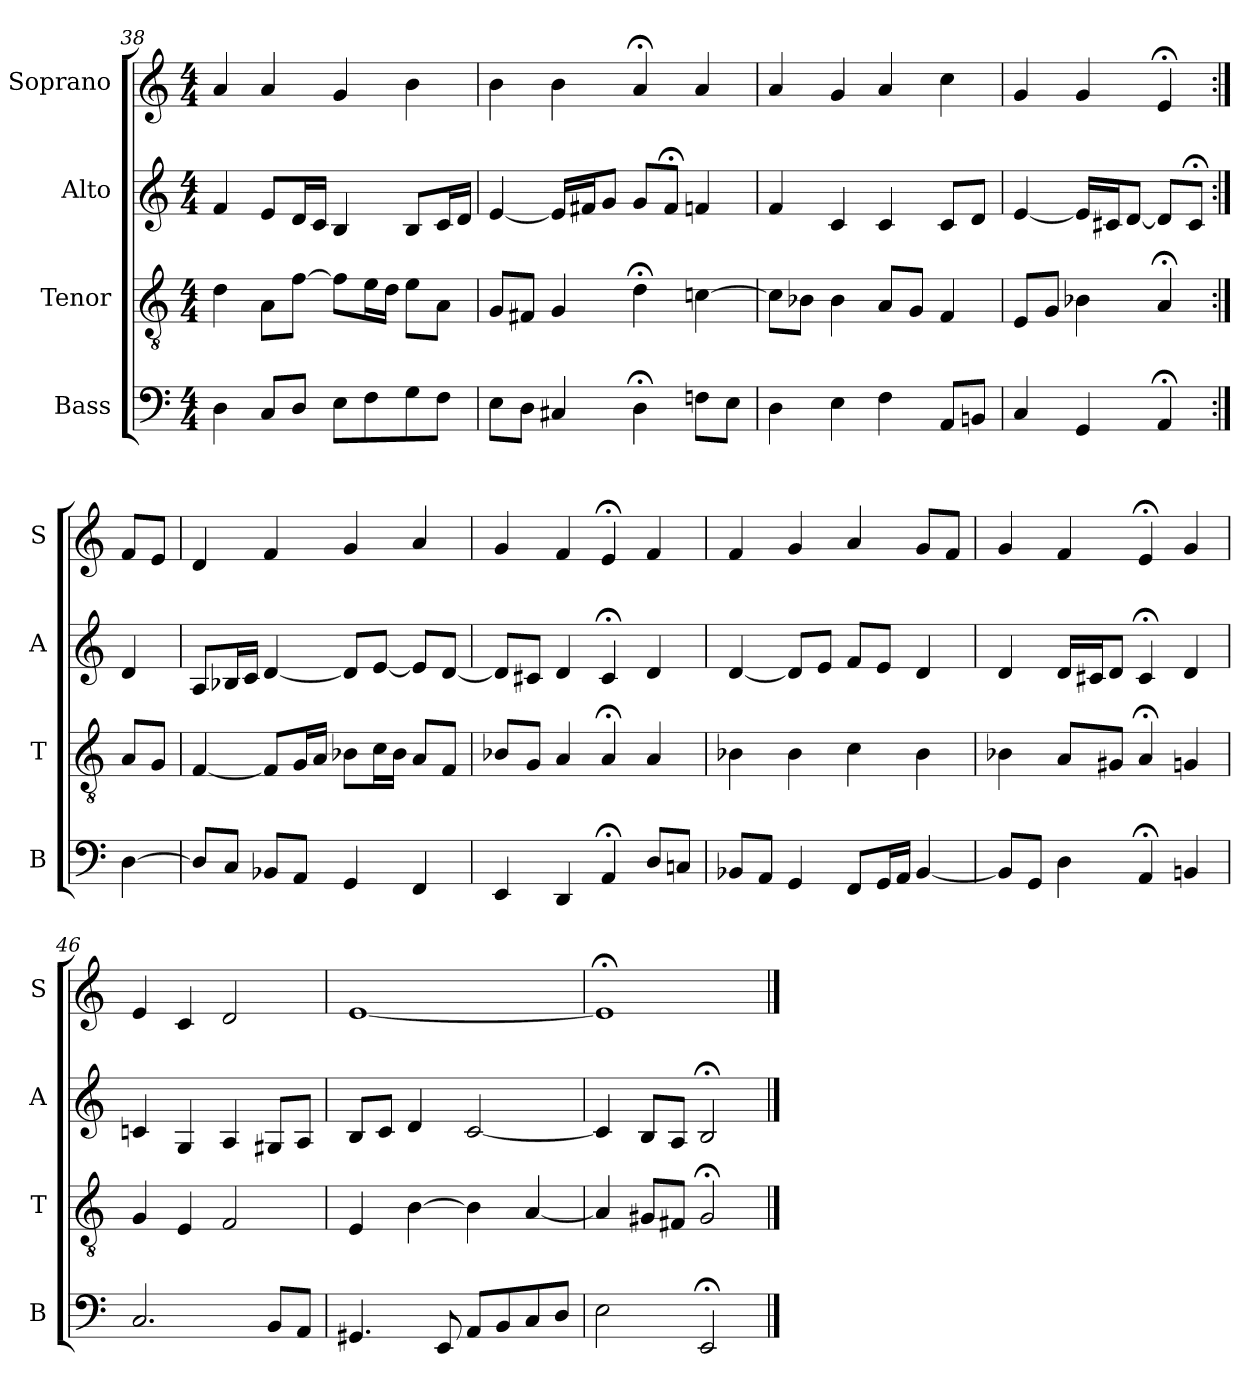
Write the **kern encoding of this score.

**kern	**kern	**kern	**kern
*part4	*part3	*part2	*part1
*staff4	*staff3	*staff2	*staff1
*I"Bass	*I"Tenor	*I"Alto	*I"Soprano
*I'B	*I'T	*I'A	*I'S
*clefF4	*clefGv2	*clefG2	*clefG2
*k[]	*k[]	*k[]	*k[]
*C:	*C:	*C:	*C:
*M4/4	*M4/4	*M4/4	*M4/4
=38	=38	=38	=38
4D	4d	4f	4a
8CL	8AL	8eL	4a
8DJ	[8fJ	16dL	.
.	.	16cJJ	.
8EL	8fL]	4B	4g
8F	16eL	.	.
.	16dJJ	.	.
8G	8eL	8BL	4b
8FJ	8AJ	16cL	.
.	.	16dJJ	.
=39	=39	=39	=39
8EL	8GL	[4e	4b
8DJ	8F#XJ	.	.
4C#X	4G	16eLL]	4b
.	.	16f#XJ	.
.	.	8gJ	.
4D;<	4d;<	8gL	4a;<
.	.	8f#;<J	.
8FnL	[4cn	4fn	4a
8EJ	.	.	.
=40	=40	=40	=40
4D	8cL]	4f	4a
.	8B-XJ	.	.
4E	4B-	4c	4g
4F	8AL	4c	4a
.	8GJ	.	.
8AAL	4F	8cL	4cc
8BBnJ	.	8dJ	.
=41	=41	=41	=41
4C	8EL	[4e	4g
.	8GJ	.	.
4GG	4B-X	16eLL]	4g
.	.	16c#XJ	.
.	.	[8dJ	.
4AA;<	4A;<	8dL]	4e;<
.	.	8c#;<J	.
=:|!	=:|!	=:|!	=:|!
[4D	8AL	4d	8fL
.	8GJ	.	8eJ
=42	=42	=42	=42
8DL]	[4F	8AL	4d
8CJ	.	16B-XL	.
.	.	16cJJ	.
8BB-XL	8FL]	[4d	4f
8AAJ	16GL	.	.
.	16AJJ	.	.
4GG	8B-XL	8dL]	4g
.	16cL	[8eJ	.
.	16B-JJ	.	.
4FF	8AL	8eL]	4a
.	8FJ	[8dJ	.
=43	=43	=43	=43
4EE	8B-XL	8dL]	4g
.	8GJ	8c#XJ	.
4DD	4A	4d	4f
4AA;<	4A;<	4c#;<	4e;<
8DL	4A	4d	4f
8CnJ	.	.	.
=44	=44	=44	=44
8BB-XL	4B-X	[4d	4f
8AAJ	.	.	.
4GG	4B-	8dL]	4g
.	.	8eJ	.
8FFL	4c	8fL	4a
16GGL	.	8eJ	.
16AAJJ	.	.	.
[4BB-	4B-	4d	8gL
.	.	.	8fJ
=45	=45	=45	=45
8BB-L]	4B-X	4d	4g
8GGJ	.	.	.
4D	8AL	16dLL	4f
.	.	16c#XJ	.
.	8G#XJ	8dJ	.
4AA;<	4A;<	4c#;<	4e;<
4BBn	4Gn	4d	4g
=46	=46	=46	=46
2.C	4G	4cn	4e
.	4E	4G	4c
.	2F	4A	2d
8BBL	.	8G#XL	.
8AAJ	.	8AJ	.
=47	=47	=47	=47
4.GG#X	4E	8BL	[1e
.	.	8cJ	.
.	[4B	4d	.
8EE	.	.	.
8AAL	4B]	[2c	.
8BB	.	.	.
8C	[4A	.	.
8DJ	.	.	.
=48	=48	=48	=48
2E	4A]	4c]	1e;<]
.	8G#XL	8BL	.
.	8F#XJ	8AJ	.
2EE;<	2G#;<	2B;<	.
==	==	==	==
*-	*-	*-	*-
